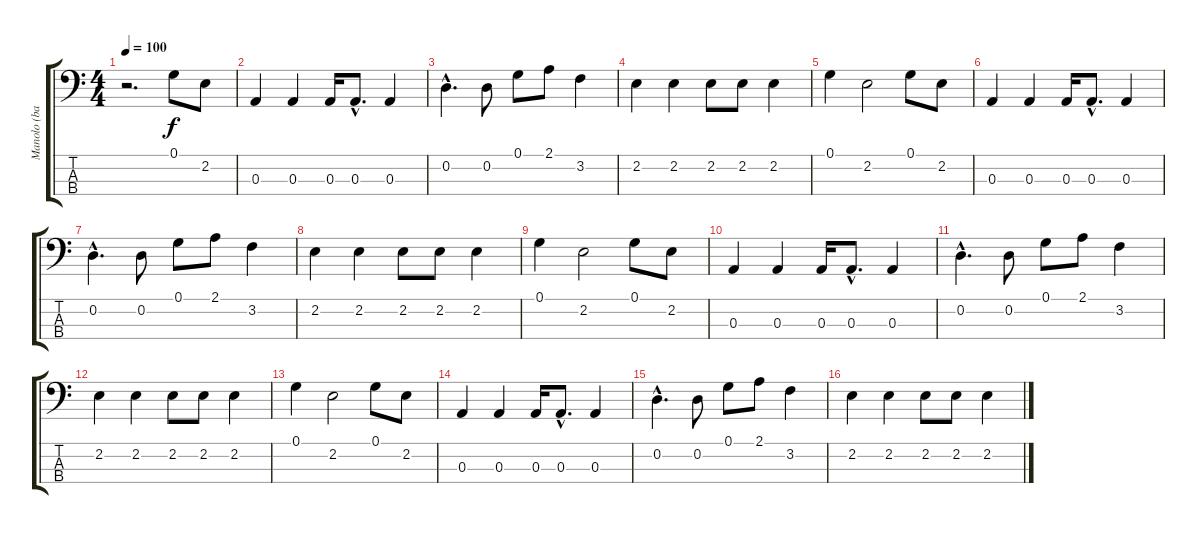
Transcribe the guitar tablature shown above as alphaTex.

\track ("Manolo (bajo)" "Manolo (ba") {instrument electricbassfinger}
\staff {score tabs}
\tuning (G2 D2 A1 E1) {hide}
\ts (4 4)
\tempo 100
\clef f4
\ks c
r.2{d dy f instrument electricbassfinger} 0.1.8 2.2.8 |
0.3.4 0.3.4 0.3.16 0.3{hac}.8{d} 0.3.4 |
0.2{hac}.4{d} 0.2.8 0.1.8 2.1.8 3.2.4 |
2.2.4 2.2.4 2.2.8 2.2.8 2.2.4 |
0.1.4 2.2.2 0.1.8 2.2.8 |
0.3.4 0.3.4 0.3.16 0.3{hac}.8{d} 0.3.4 |
0.2{hac}.4{d} 0.2.8 0.1.8 2.1.8 3.2.4 |
2.2.4 2.2.4 2.2.8 2.2.8 2.2.4 |
0.1.4 2.2.2 0.1.8 2.2.8 |
0.3.4 0.3.4 0.3.16 0.3{hac}.8{d} 0.3.4 |
0.2{hac}.4{d} 0.2.8 0.1.8 2.1.8 3.2.4 |
2.2.4 2.2.4 2.2.8 2.2.8 2.2.4 |
0.1.4 2.2.2 0.1.8 2.2.8 |
0.3.4 0.3.4 0.3.16 0.3{hac}.8{d} 0.3.4 |
0.2{hac}.4{d} 0.2.8 0.1.8 2.1.8 3.2.4 |
2.2.4 2.2.4 2.2.8 2.2.8 2.2.4
